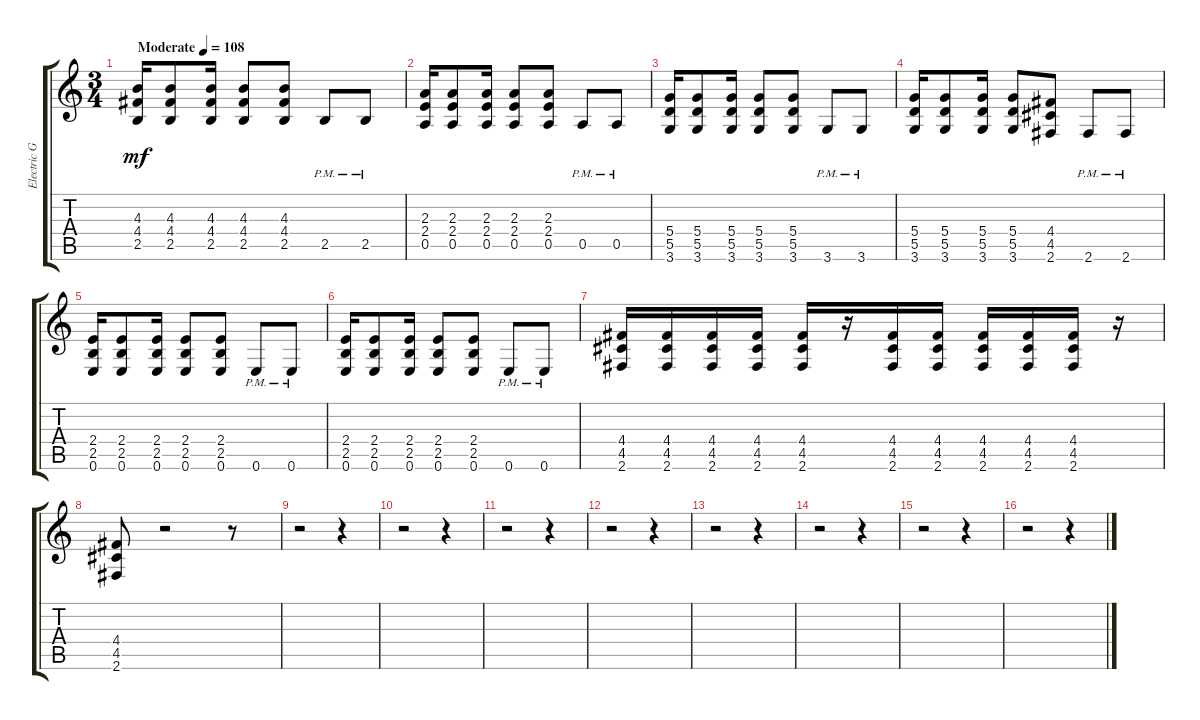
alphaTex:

\track ("Electric Guitar" "Electric G") {instrument overdrivenguitar}
\staff {score tabs}
\tuning (E4 B3 G3 D3 A2 E2) {hide}
\ts (3 4)
\tempo (108 "Moderate")
\clef g2
\ks c
(4.3 4.4 2.5).16{dy mf instrument overdrivenguitar} (4.3 4.4 2.5).8 (4.3 4.4 2.5).16 (4.3 4.4 2.5).8 (4.3 4.4 2.5).8 2.5{pm}.8 2.5{pm}.8 |
(2.3 2.4 0.5).16 (2.3 2.4 0.5).8 (2.3 2.4 0.5).16 (2.3 2.4 0.5).8 (2.3 2.4 0.5).8 0.5{pm}.8 0.5{pm}.8 |
(5.4 5.5 3.6).16 (5.4 5.5 3.6).8 (5.4 5.5 3.6).16 (5.4 5.5 3.6).8 (5.4 5.5 3.6).8 3.6{pm}.8 3.6{pm}.8 |
(5.4 5.5 3.6).16 (5.4 5.5 3.6).8 (5.4 5.5 3.6).16 (5.4 5.5 3.6).8 (4.4 4.5 2.6).8 2.6{pm}.8 2.6{pm}.8 |
(2.4 2.5 0.6).16 (2.4 2.5 0.6).8 (2.4 2.5 0.6).16 (2.4 2.5 0.6).8 (2.4 2.5 0.6).8 0.6{pm}.8 0.6{pm}.8 |
(2.4 2.5 0.6).16 (2.4 2.5 0.6).8 (2.4 2.5 0.6).16 (2.4 2.5 0.6).8 (2.4 2.5 0.6).8 0.6{pm}.8 0.6{pm}.8 |
(4.4 4.5 2.6).16 (4.4 4.5 2.6).16 (4.4 4.5 2.6).16 (4.4 4.5 2.6).16 (4.4 4.5 2.6).16 r.16 (4.4 4.5 2.6).16 (4.4 4.5 2.6).16 (4.4 4.5 2.6).16 (4.4 4.5 2.6).16 (4.4 4.5 2.6).16 r.16 |
(4.4 4.5 2.6).8 r.2 r.8 |
r.2 r.4 |
r.2 r.4 |
r.2 r.4 |
r.2 r.4 |
r.2 r.4 |
r.2 r.4 |
r.2 r.4 |
r.2 r.4
